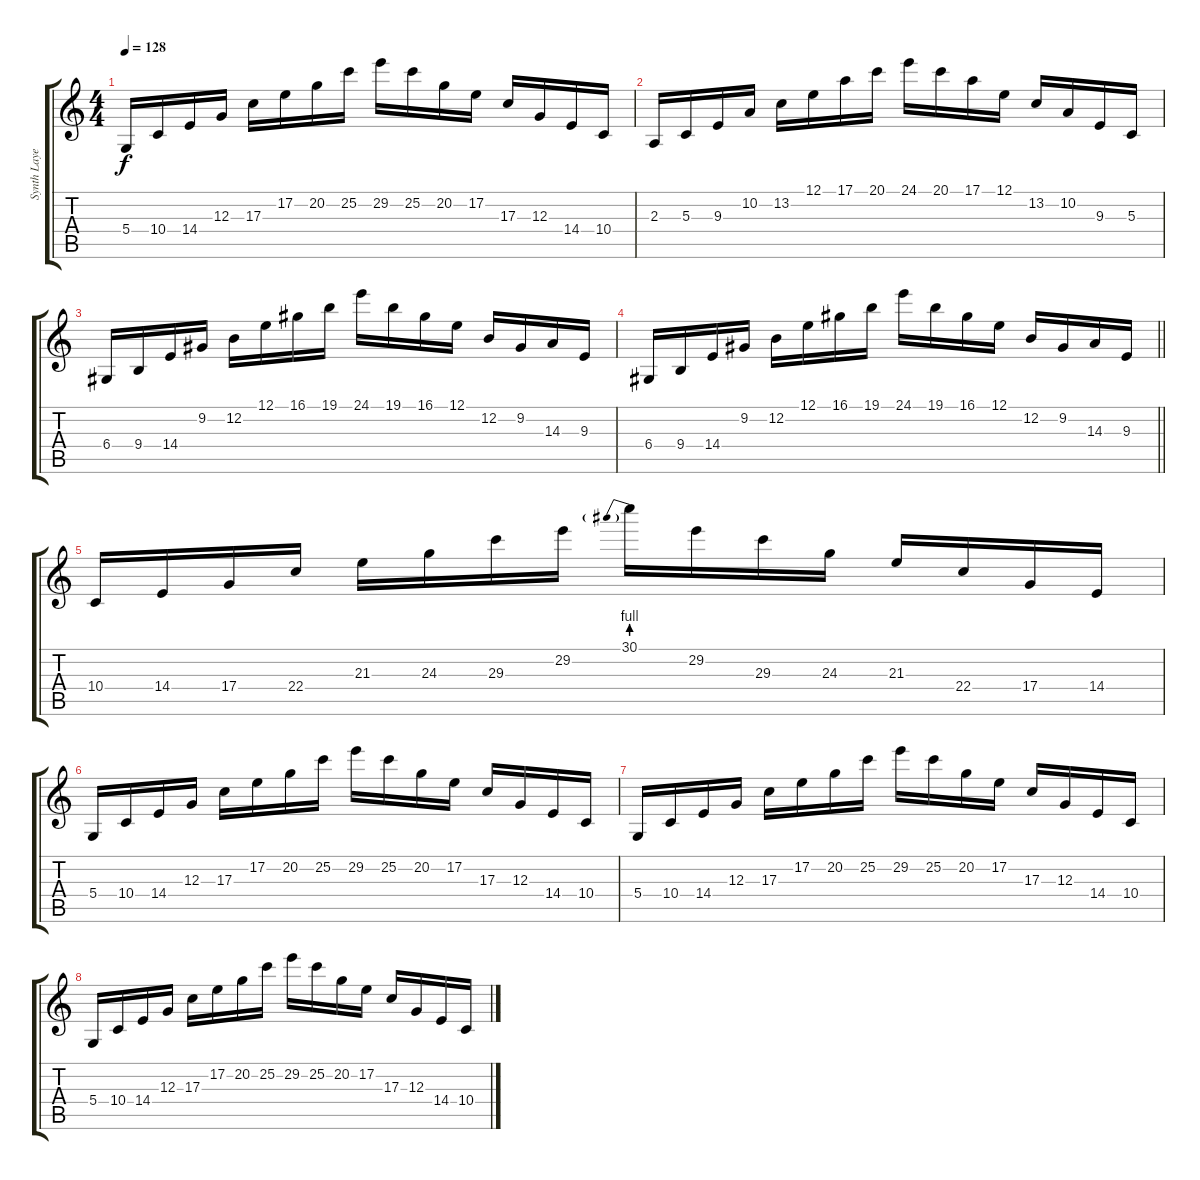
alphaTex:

\track ("Synth Layer 2" "Synth Laye") {instrument orchestralharp}
\staff {score tabs}
\tuning (E4 B3 G3 D3 A2 E2) {hide}
\ts (4 4)
\tempo 128
\clef g2
\ks c
5.4.16{dy f} 10.4.16 14.4.16 12.3.16 17.3.16 17.2.16 20.2.16 25.2.16 29.2.16 25.2.16 20.2.16 17.2.16 17.3.16 12.3.16 14.4.16 10.4.16 |
2.3.16 5.3.16 9.3.16 10.2.16 13.2.16 12.1.16 17.1.16 20.1.16 24.1.16 20.1.16 17.1.16 12.1.16 13.2.16 10.2.16 9.3.16 5.3.16 |
6.4.16 9.4.16 14.4.16 9.2.16 12.2.16 12.1.16 16.1.16 19.1.16 24.1.16 19.1.16 16.1.16 12.1.16 12.2.16 9.2.16 14.3.16 9.3.16 |
\barLineRight lightlight
6.4.16 9.4.16 14.4.16 9.2.16 12.2.16 12.1.16 16.1.16 19.1.16 24.1.16 19.1.16 16.1.16 12.1.16 12.2.16 9.2.16 14.3.16 9.3.16 |
10.4.16 14.4.16 17.4.16 22.4.16 21.3.16 24.3.16 29.3.16 29.2.16 30.1{be (prebend 0 4 60 4)}.16 29.2.16 29.3.16 24.3.16 21.3.16 22.4.16 17.4.16 14.4.16 |
5.4.16 10.4.16 14.4.16 12.3.16 17.3.16 17.2.16 20.2.16 25.2.16 29.2.16 25.2.16 20.2.16 17.2.16 17.3.16 12.3.16 14.4.16 10.4.16 |
5.4.16 10.4.16 14.4.16 12.3.16 17.3.16 17.2.16 20.2.16 25.2.16 29.2.16 25.2.16 20.2.16 17.2.16 17.3.16 12.3.16 14.4.16 10.4.16 |
5.4.16 10.4.16 14.4.16 12.3.16 17.3.16 17.2.16 20.2.16 25.2.16 29.2.16 25.2.16 20.2.16 17.2.16 17.3.16 12.3.16 14.4.16 10.4.16
